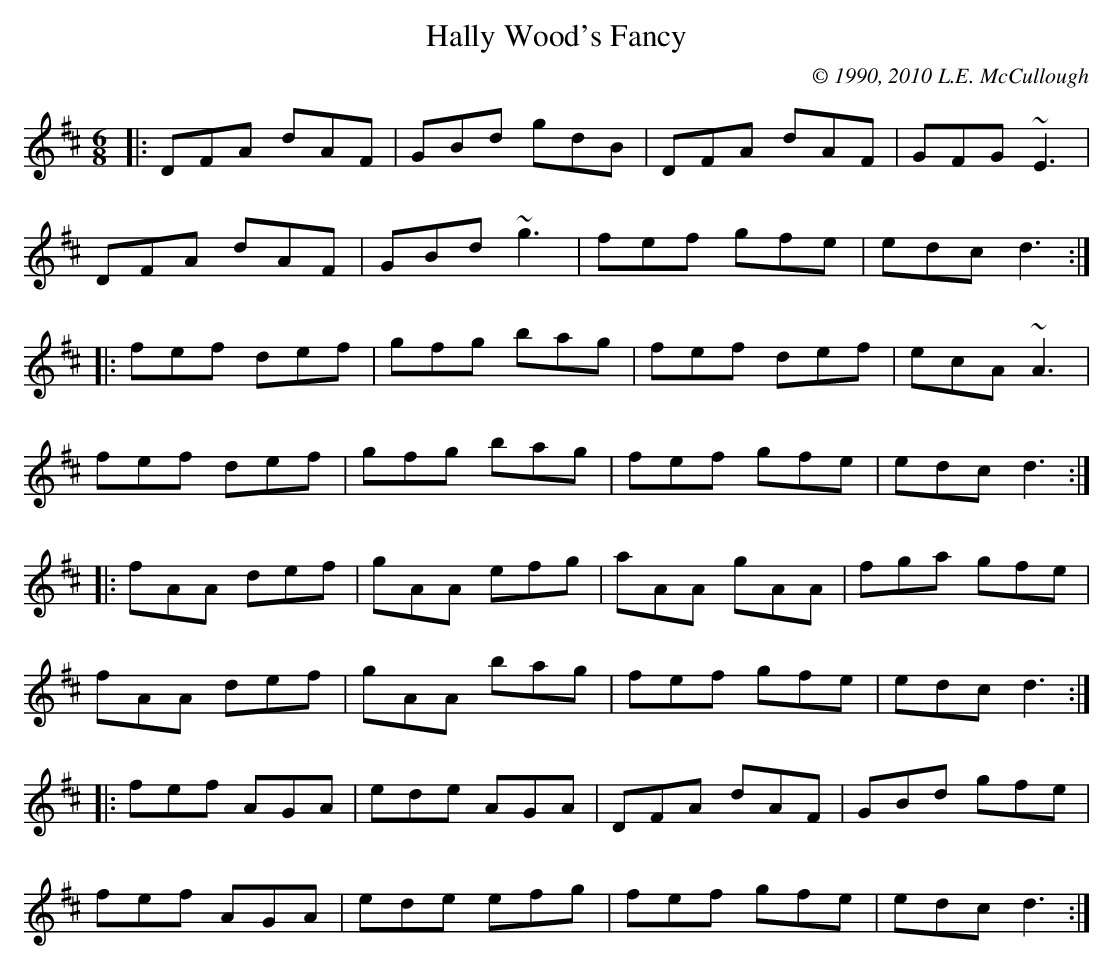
X:1
T:Hally Wood's Fancy
C:© 1990, 2010 L.E. McCullough
M:6/8
L:1/8
K:D
|:DFA dAF|GBd gdB|DFA dAF|GFG ~E3|
DFA dAF|GBd ~g3|fef gfe|edc d3:|
|:fef def|gfg bag|fef def|ecA ~A3|
fef def|gfg bag|fef gfe|edc d3:|
|:fAA def|gAA efg|aAA gAA|fga gfe|
fAA def|gAA bag|fef gfe|edc d3:|
|:fef AGA|ede AGA|DFA dAF|GBd gfe|
fef AGA|ede efg|fef gfe|edc d3:|
